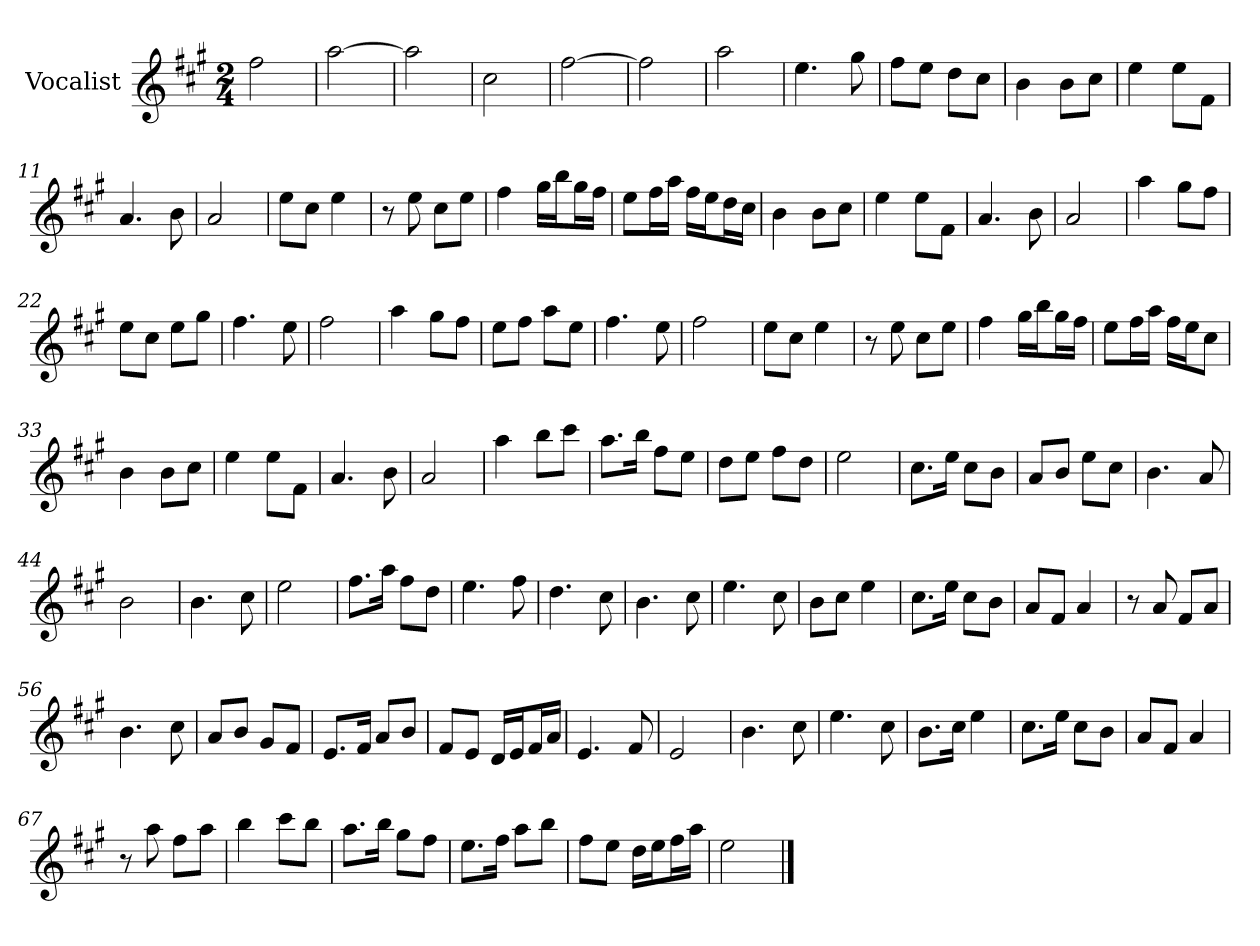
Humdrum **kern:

**kern
*part1
*staff1
*I"Vocalist
*k[f#c#g#]
*A:
*M2/4
=
2ff#
=1
[2aa
=2
2aa]
=3
2cc#
=4
[2ff#
=5
2ff#]
=6
2aa
=7
4.ee
8gg#
=8
8ff#L
8eeJ
8ddL
8cc#J
=9
4b
8bL
8cc#J
=10
4ee
8eeL
8f#J
=11
4.a
8b
=12
2a
=13
8eeL
8cc#J
4ee
=14
8r
8ee
8cc#L
8eeJ
=15
4ff#
16gg#LL
16bbJ
16gg#L
16ff#JJ
=16
8eeL
16ff#L
16aaJJ
16ff#LL
16eeJ
16ddL
16cc#JJ
=17
4b
8bL
8cc#J
=18
4ee
8eeL
8f#J
=19
4.a
8b
=20
2a
=21
4aa
8gg#L
8ff#J
=22
8eeL
8cc#J
8eeL
8gg#J
=23
4.ff#
8ee
=24
2ff#
=25
4aa
8gg#L
8ff#J
=26
8eeL
8ff#J
8aaL
8eeJ
=27
4.ff#
8ee
=28
2ff#
=29
8eeL
8cc#J
4ee
=30
8r
8ee
8cc#L
8eeJ
=31
4ff#
16gg#LL
16bbJ
16gg#L
16ff#JJ
=32
8eeL
16ff#L
16aaJJ
16ff#LL
16eeJ
8cc#J
=33
4b
8bL
8cc#J
=34
4ee
8eeL
8f#J
=35
4.a
8b
=36
2a
=37
4aa
8bbL
8ccc#J
=38
8.aaL
16bbJk
8ff#L
8eeJ
=39
8ddL
8eeJ
8ff#L
8ddJ
=40
2ee
=41
8.cc#L
16eeJk
8cc#L
8bJ
=42
8aL
8bJ
8eeL
8cc#J
=43
4.b
8a
=44
2b
=45
4.b
8cc#
=46
2ee
=47
8.ff#L
16aaJk
8ff#L
8ddJ
=48
4.ee
8ff#
=49
4.dd
8cc#
=50
4.b
8cc#
=51
4.ee
8cc#
=52
8bL
8cc#J
4ee
=53
8.cc#L
16eeJk
8cc#L
8bJ
=54
8aL
8f#J
4a
=55
8r
8a
8f#L
8aJ
=56
4.b
8cc#
=57
8aL
8bJ
8g#L
8f#J
=58
8.eL
16f#Jk
8aL
8bJ
=59
8f#L
8eJ
16dLL
16eJ
16f#L
16aJJ
=60
4.e
8f#
=61
2e
=62
4.b
8cc#
=63
4.ee
8cc#
=64
8.bL
16cc#Jk
4ee
=65
8.cc#L
16eeJk
8cc#L
8bJ
=66
8aL
8f#J
4a
=67
8r
8aa
8ff#L
8aaJ
=68
4bb
8ccc#L
8bbJ
=69
8.aaL
16bbJk
8gg#L
8ff#J
=70
8.eeL
16ff#Jk
8aaL
8bbJ
=71
8ff#L
8eeJ
16ddLL
16eeJ
16ff#L
16aaJJ
=72
2ee
==
*-
